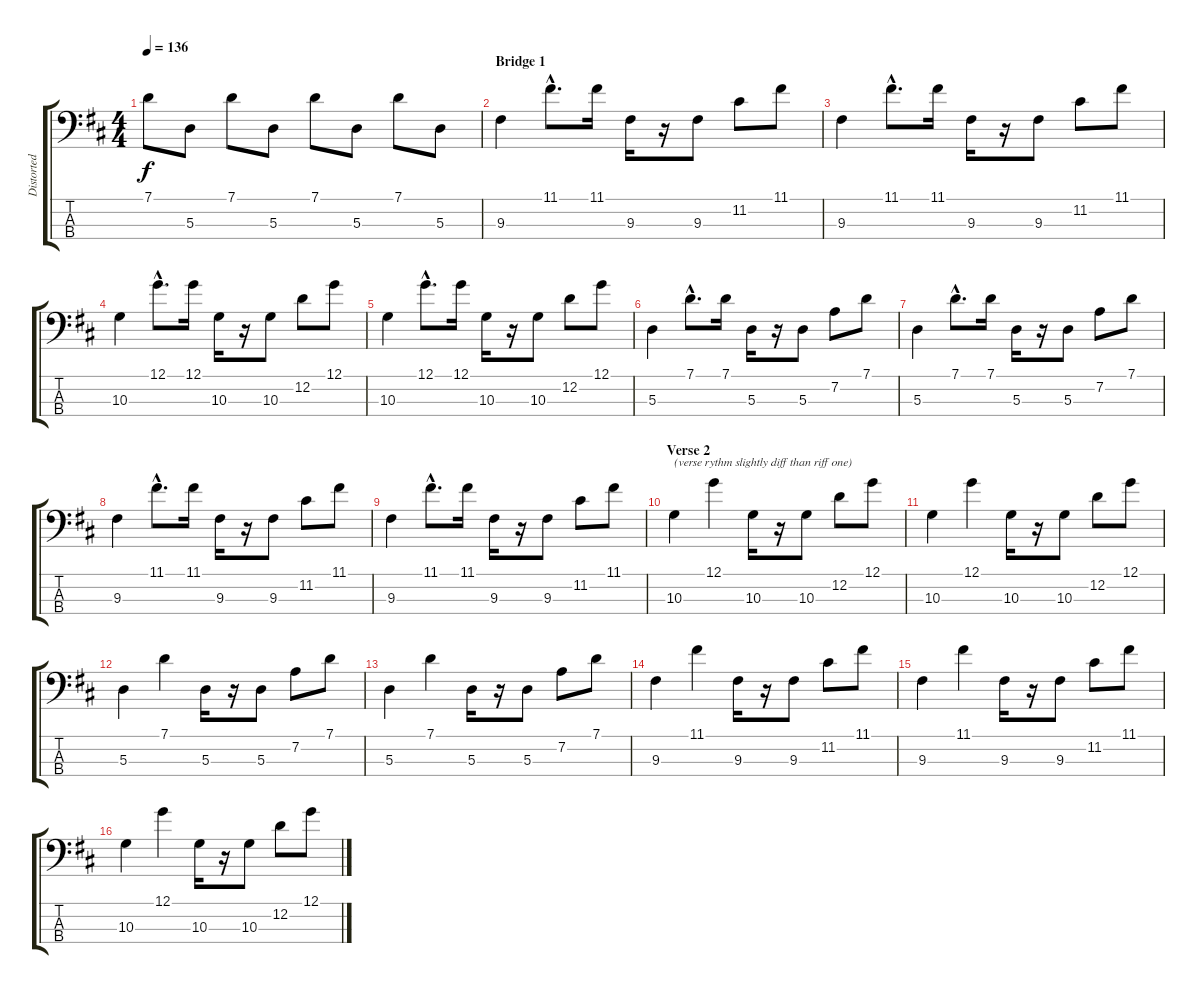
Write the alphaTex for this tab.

\track ("Distorted Bass Drop D" "Distorted ") {instrument distortionguitar}
\staff {score tabs}
\tuning (G2 D2 A1 D1) {hide}
\ts (4 4)
\tempo 136
\clef f4
\ks d
7.1.8{dy f} 5.3.8 7.1.8 5.3.8 7.1.8 5.3.8 7.1.8 5.3.8 |
\section ("" "Bridge 1")
9.3.4 11.1{hac}.8{d} 11.1.16 9.3.16 r.16 9.3.8 11.2.8 11.1.8 |
9.3.4 11.1{hac}.8{d} 11.1.16 9.3.16 r.16 9.3.8 11.2.8 11.1.8 |
10.3.4 12.1{hac}.8{d} 12.1.16 10.3.16 r.16 10.3.8 12.2.8 12.1.8 |
10.3.4 12.1{hac}.8{d} 12.1.16 10.3.16 r.16 10.3.8 12.2.8 12.1.8 |
5.3.4 7.1{hac}.8{d} 7.1.16 5.3.16 r.16 5.3.8 7.2.8 7.1.8 |
5.3.4 7.1{hac}.8{d} 7.1.16 5.3.16 r.16 5.3.8 7.2.8 7.1.8 |
9.3.4 11.1{hac}.8{d} 11.1.16 9.3.16 r.16 9.3.8 11.2.8 11.1.8 |
9.3.4 11.1{hac}.8{d} 11.1.16 9.3.16 r.16 9.3.8 11.2.8 11.1.8 |
\section ("" "Verse 2")
10.3.4{txt "(verse rythm slightly diff than riff one)"} 12.1.4 10.3.16 r.16 10.3.8 12.2.8 12.1.8 |
10.3.4 12.1.4 10.3.16 r.16 10.3.8 12.2.8 12.1.8 |
5.3.4 7.1.4 5.3.16 r.16 5.3.8 7.2.8 7.1.8 |
5.3.4 7.1.4 5.3.16 r.16 5.3.8 7.2.8 7.1.8 |
9.3.4 11.1.4 9.3.16 r.16 9.3.8 11.2.8 11.1.8 |
9.3.4 11.1.4 9.3.16 r.16 9.3.8 11.2.8 11.1.8 |
10.3.4 12.1.4 10.3.16 r.16 10.3.8 12.2.8 12.1.8
